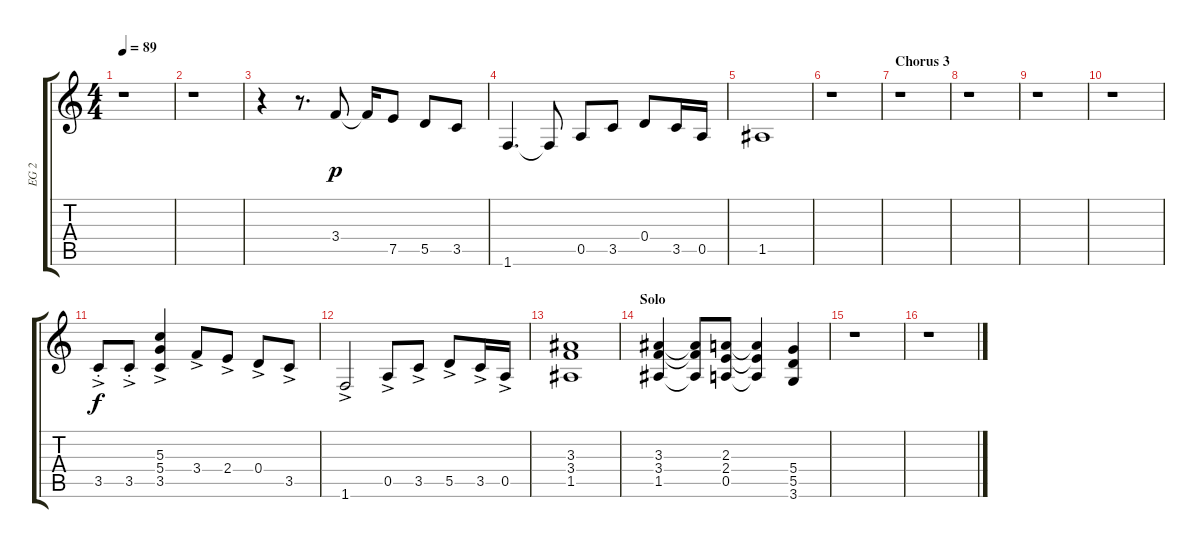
\track ("EG 2" "EG 2") {instrument overdrivenguitar}
\staff {score tabs}
\tuning (E4 B3 G3 D3 A2 E2) {hide}
\ts (4 4)
\tempo 89
\clef g2
\ks c
r.1{dy p} |
r.1 |
r.4 r.8{d} 3.4.8 3.4{t}.16 7.5.8 5.5.8 3.5.8 |
1.6.4{d} 1.6{t}.8 0.5.8 3.5.8 0.4.8 3.5.16 0.5.16 |
1.5.1 |
r.1 |
\section ("" "Chorus 3")
r.1 |
r.1 |
r.1 |
r.1 |
3.5{ac st}.8{dy f} 3.5{ac st}.8 (5.3 5.4 3.5{ac}).4 3.4{ac}.8 2.4{ac}.8 0.4{ac}.8 3.5{ac}.8 |
1.6{ac}.2 0.5{ac}.8 3.5{ac}.8 5.5{ac}.8 3.5{ac}.16 0.5{ac}.16 |
(3.3 3.4 1.5).1 |
\section ("" "Solo")
(3.3 3.4 1.5).4 (3.3{t} 3.4{t} 1.5{t}).8 (2.3 2.4 0.5).8 (2.3{t} 2.4{t} 0.5{t}).4 (5.4 5.5 3.6).4 |
r.1 |
r.1
